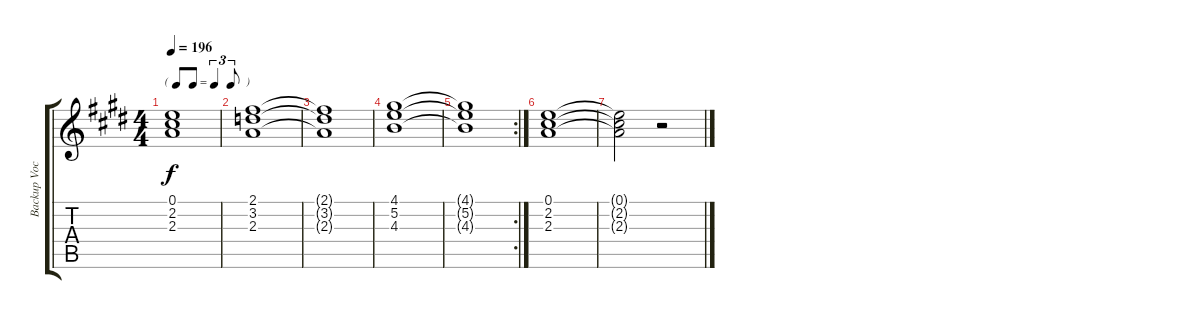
\track ("Backup Vocals" "Backup Voc") {instrument choiraahs}
\staff {score tabs}
\tuning (E5 B4 G4 D4 A3 E3) {hide}
\ts (4 4)
\tf triplet8th
\tempo 196
\clef g2
\ks e
(0.1{t} 2.2{t} 2.3{t}).1{dy f} |
(2.1 3.2 2.3).1 |
(2.1{t} 3.2{t} 2.3{t}).1 |
(4.1 5.2 4.3).1 |
\rc 2
(4.1{t} 5.2{t} 4.3{t}).1 |
(0.1 2.2 2.3).1 |
(0.1{t} 2.2{t} 2.3{t}).2 r.2
